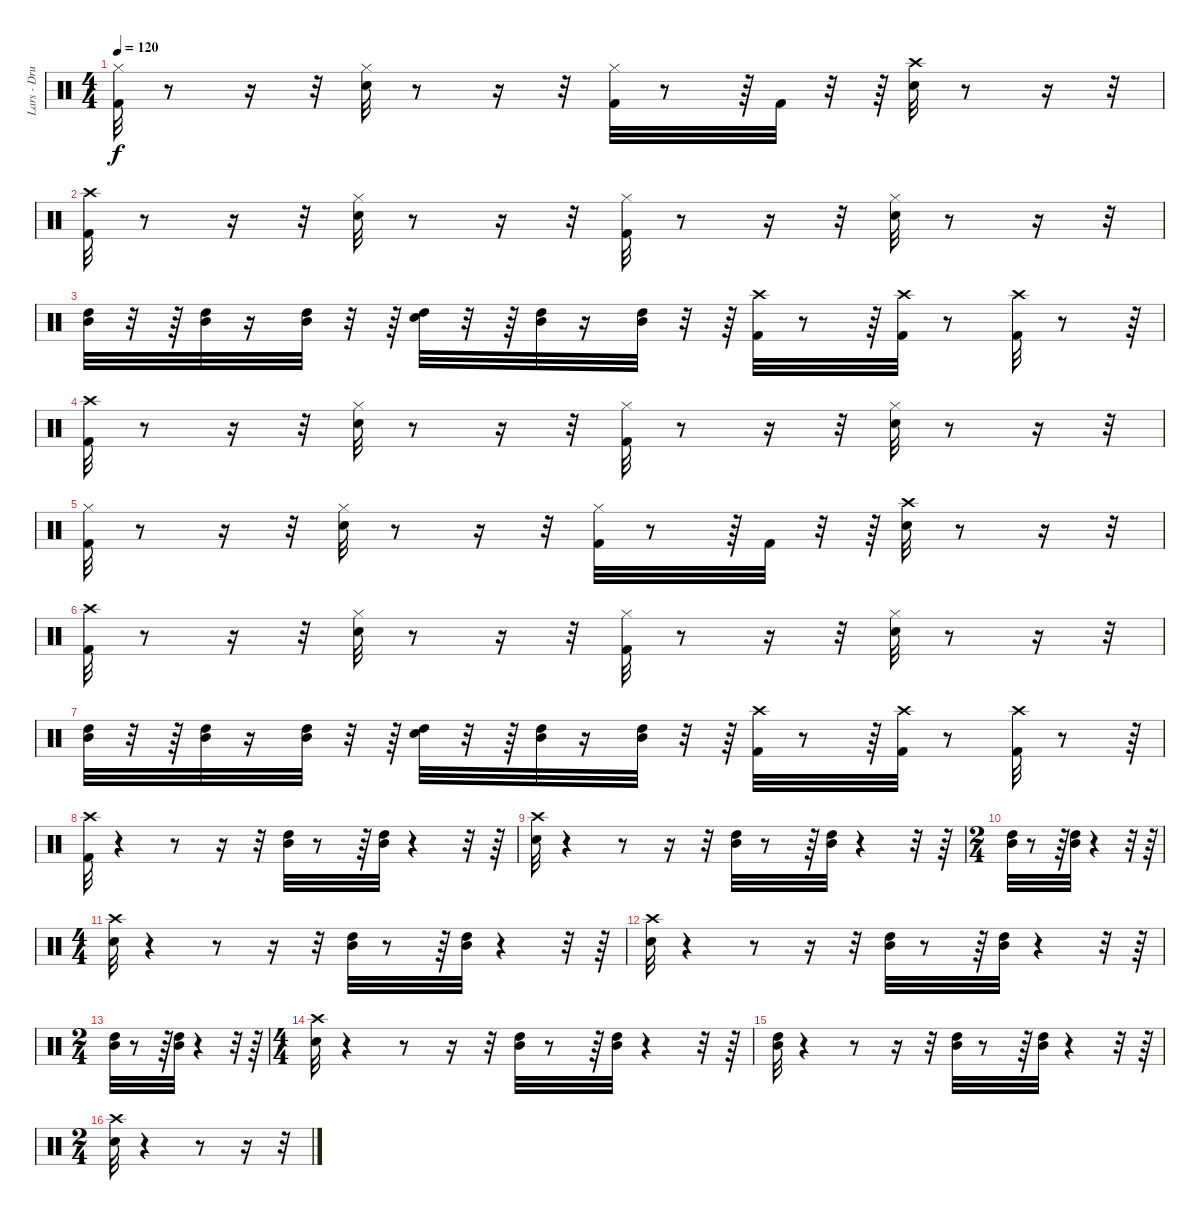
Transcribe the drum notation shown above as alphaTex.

\track ("Lars - Drums" "Lars - Dru") {instrument percussion}
\staff {score}
\articulation defaults
\ts (4 4)
\tempo 120
\clef neutral
\ks c
("Hi-Hat (closed)" "Kick (hit) 2").32{dy f} r.8 r.16 r.32 ("Snare (hit) 2" "Hi-Hat (closed)").32 r.8 r.16 r.32 ("Kick (hit) 2" "Hi-Hat (closed)").32 r.8 r.64 "Kick (hit) 2".32 r.32 r.64 ("Snare (hit) 2" "Crash high (hit)").32 r.8 r.16 r.32 |
("Crash high (hit)" "Kick (hit) 2").32 r.8 r.16 r.32 ("Snare (hit) 2" "Hi-Hat (closed)").32 r.8 r.16 r.32 ("Hi-Hat (closed)" "Kick (hit) 2").32 r.8 r.16 r.32 ("Snare (hit) 2" "Hi-Hat (closed)").32 r.8 r.16 r.32 |
("High Tom (hit)" "Mid Tom (hit)").32 r.32 r.64 ("High Tom (hit)" "Mid Tom (hit)").32 r.16 ("High Tom (hit)" "Mid Tom (hit)").32 r.32 r.64 ("Snare (hit) 2" "High Tom (hit)").32 r.32 r.64 ("High Tom (hit)" "Mid Tom (hit)").32 r.16 ("High Tom (hit)" "Mid Tom (hit)").32 r.32 r.64 ("Kick (hit) 2" "Crash high (hit)").32 r.8 r.64 ("Kick (hit) 2" "Crash high (hit)").32 r.8 ("Kick (hit) 2" "Crash high (hit)").32 r.8 r.64 |
("Kick (hit) 2" "Crash high (hit)").32 r.8 r.16 r.32 ("Snare (hit) 2" "Hi-Hat (closed)").32 r.8 r.16 r.32 ("Kick (hit) 2" "Hi-Hat (closed)").32 r.8 r.16 r.32 ("Snare (hit) 2" "Hi-Hat (closed)").32 r.8 r.16 r.32 |
("Kick (hit) 2" "Hi-Hat (closed)").32 r.8 r.16 r.32 ("Snare (hit) 2" "Hi-Hat (closed)").32 r.8 r.16 r.32 ("Kick (hit) 2" "Hi-Hat (closed)").32 r.8 r.64 "Kick (hit) 2".32 r.32 r.64 ("Snare (hit) 2" "Crash high (hit)").32 r.8 r.16 r.32 |
("Crash high (hit)" "Kick (hit) 2").32 r.8 r.16 r.32 ("Snare (hit) 2" "Hi-Hat (closed)").32 r.8 r.16 r.32 ("Hi-Hat (closed)" "Kick (hit) 2").32 r.8 r.16 r.32 ("Snare (hit) 2" "Hi-Hat (closed)").32 r.8 r.16 r.32 |
("High Tom (hit)" "Mid Tom (hit)").32 r.32 r.64 ("High Tom (hit)" "Mid Tom (hit)").32 r.16 ("High Tom (hit)" "Mid Tom (hit)").32 r.32 r.64 ("Snare (hit) 2" "High Tom (hit)").32 r.32 r.64 ("High Tom (hit)" "Mid Tom (hit)").32 r.16 ("High Tom (hit)" "Mid Tom (hit)").32 r.32 r.64 ("Kick (hit) 2" "Crash high (hit)").32 r.8 r.64 ("Kick (hit) 2" "Crash high (hit)").32 r.8 ("Kick (hit) 2" "Crash high (hit)").32 r.8 r.64 |
("Kick (hit) 2" "Crash high (hit)").32 r.4 r.8 r.16 r.32 ("Mid Tom (hit)" "High Tom (hit)").32 r.8 r.64 ("High Tom (hit)" "Mid Tom (hit)").32 r.4 r.32 r.64 |
("Snare (hit) 2" "Crash high (hit)").32 r.4 r.8 r.16 r.32 ("Mid Tom (hit)" "High Tom (hit)").32 r.8 r.64 ("Mid Tom (hit)" "High Tom (hit)").32 r.4 r.32 r.64 |
\ts (2 4)
("Mid Tom (hit)" "High Tom (hit)").32 r.8 r.64 ("Mid Tom (hit)" "High Tom (hit)").32 r.4 r.32 r.64 |
\ts (4 4)
("Snare (hit) 2" "Crash high (hit)").32 r.4 r.8 r.16 r.32 ("Mid Tom (hit)" "High Tom (hit)").32 r.8 r.64 ("Mid Tom (hit)" "High Tom (hit)").32 r.4 r.32 r.64 |
("Snare (hit) 2" "Crash high (hit)").32 r.4 r.8 r.16 r.32 ("Mid Tom (hit)" "High Tom (hit)").32 r.8 r.64 ("Mid Tom (hit)" "High Tom (hit)").32 r.4 r.32 r.64 |
\ts (2 4)
("Mid Tom (hit)" "High Tom (hit)").32 r.8 r.64 ("Mid Tom (hit)" "High Tom (hit)").32 r.4 r.32 r.64 |
\ts (4 4)
("Snare (hit) 2" "Crash high (hit)").32 r.4 r.8 r.16 r.32 ("Mid Tom (hit)" "High Tom (hit)").32 r.8 r.64 ("Mid Tom (hit)" "High Tom (hit)").32 r.4 r.32 r.64 |
("Mid Tom (hit)" "High Tom (hit)").32 r.4 r.8 r.16 r.32 ("Mid Tom (hit)" "High Tom (hit)").32 r.8 r.64 ("Mid Tom (hit)" "High Tom (hit)").32 r.4 r.32 r.64 |
\ts (2 4)
("Snare (hit) 2" "Crash high (hit)").32 r.4 r.8 r.16 r.32
